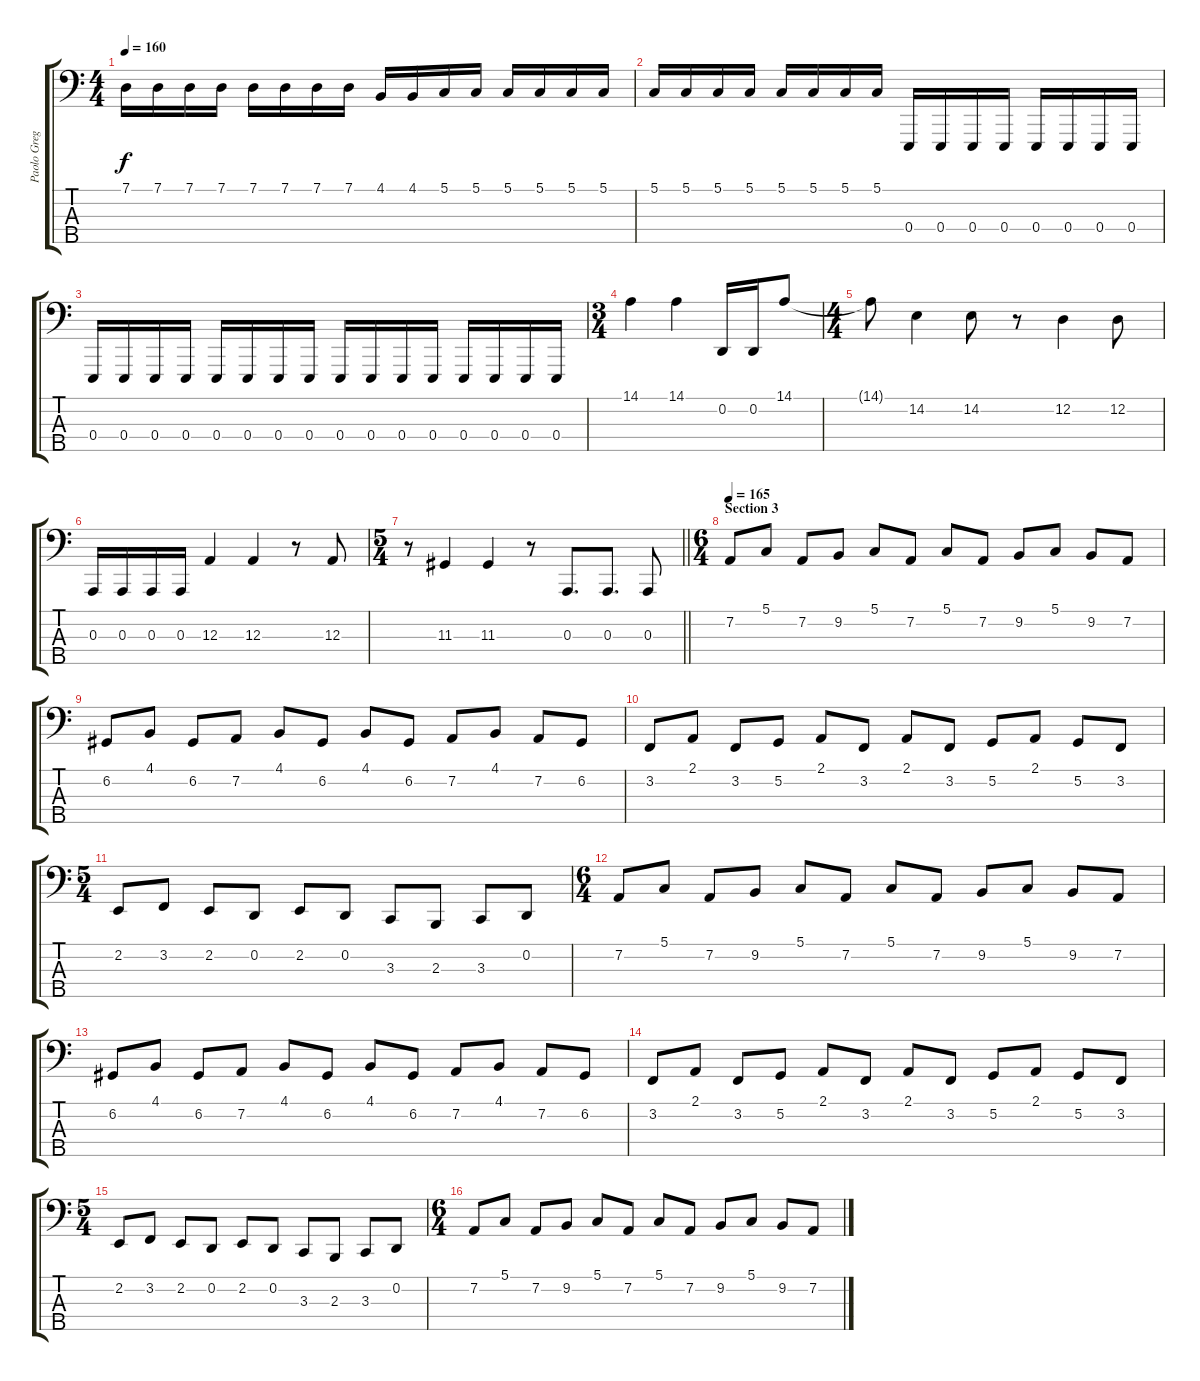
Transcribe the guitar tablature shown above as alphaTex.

\track ("Paolo Gregelotto" "Paolo Greg") {instrument clavinet}
\staff {score tabs}
\tuning (G2 D2 A1 E1 B0) {hide}
\ts (4 4)
\tempo 160
\clef f4
\ks c
7.1.16{dy f} 7.1.16 7.1.16 7.1.16 7.1.16 7.1.16 7.1.16 7.1.16 4.1.16 4.1.16 5.1.16 5.1.16 5.1.16 5.1.16 5.1.16 5.1.16 |
5.1.16 5.1.16 5.1.16 5.1.16 5.1.16 5.1.16 5.1.16 5.1.16 0.4.16 0.4.16 0.4.16 0.4.16 0.4.16 0.4.16 0.4.16 0.4.16 |
0.4.16 0.4.16 0.4.16 0.4.16 0.4.16 0.4.16 0.4.16 0.4.16 0.4.16 0.4.16 0.4.16 0.4.16 0.4.16 0.4.16 0.4.16 0.4.16 |
\ts (3 4)
14.1.4 14.1.4 0.2.16 0.2.16 14.1.8 |
\ts (4 4)
14.1{t}.8 14.2.4 14.2.8 r.8 12.2.4 12.2.8 |
0.3.16 0.3.16 0.3.16 0.3.16 12.3.4 12.3.4 r.8 12.3.8 |
\ts (5 4)
\barLineRight lightlight
r.8 11.3.4 11.3.4 r.8 0.3.8{d} 0.3.8{d} 0.3.8 |
\ts (6 4)
\section ("" "Section 3")
\tempo 165
7.2.8 5.1.8 7.2.8 9.2.8 5.1.8 7.2.8 5.1.8 7.2.8 9.2.8 5.1.8 9.2.8 7.2.8 |
6.2.8 4.1.8 6.2.8 7.2.8 4.1.8 6.2.8 4.1.8 6.2.8 7.2.8 4.1.8 7.2.8 6.2.8 |
3.2.8 2.1.8 3.2.8 5.2.8 2.1.8 3.2.8 2.1.8 3.2.8 5.2.8 2.1.8 5.2.8 3.2.8 |
\ts (5 4)
2.2.8 3.2.8 2.2.8 0.2.8 2.2.8 0.2.8 3.3.8 2.3.8 3.3.8 0.2.8 |
\ts (6 4)
7.2.8 5.1.8 7.2.8 9.2.8 5.1.8 7.2.8 5.1.8 7.2.8 9.2.8 5.1.8 9.2.8 7.2.8 |
6.2.8 4.1.8 6.2.8 7.2.8 4.1.8 6.2.8 4.1.8 6.2.8 7.2.8 4.1.8 7.2.8 6.2.8 |
3.2.8 2.1.8 3.2.8 5.2.8 2.1.8 3.2.8 2.1.8 3.2.8 5.2.8 2.1.8 5.2.8 3.2.8 |
\ts (5 4)
2.2.8 3.2.8 2.2.8 0.2.8 2.2.8 0.2.8 3.3.8 2.3.8 3.3.8 0.2.8 |
\ts (6 4)
7.2.8 5.1.8 7.2.8 9.2.8 5.1.8 7.2.8 5.1.8 7.2.8 9.2.8 5.1.8 9.2.8 7.2.8
